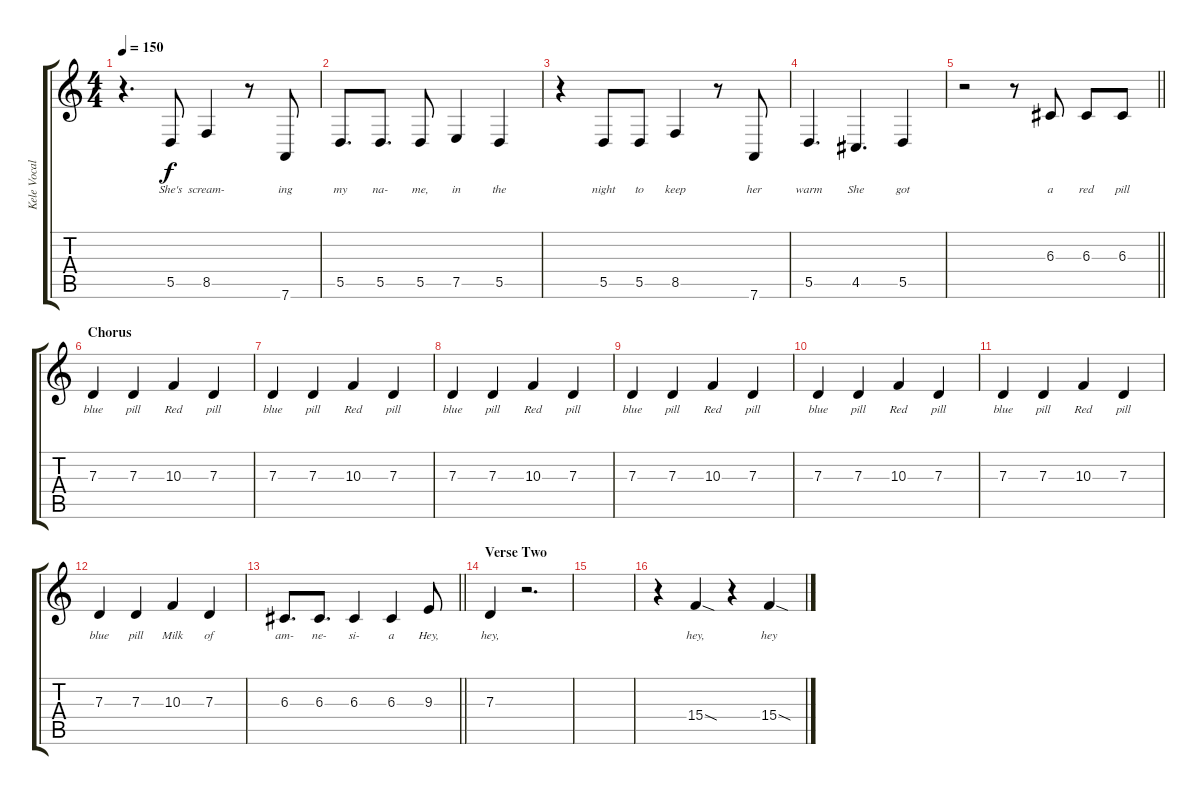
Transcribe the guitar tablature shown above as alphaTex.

\track ("Kele Vocals {+Background Effects I}" "Kele Vocal") {instrument tenorsax}
\staff {score tabs}
\tuning (E4 B3 G3 D3 A2 D2) {hide}
\ts (4 4)
\tempo 150
\clef g2
\ks c
r.4{d dy f} 5.5.8{lyrics (0 "She's") lyrics (1 "") lyrics (2 "") lyrics (3 "") lyrics (4 "")} 8.5.4{lyrics (0 "scream-") lyrics (1 "") lyrics (2 "") lyrics (3 "") lyrics (4 "")} r.8 7.6.8{lyrics (0 "ing") lyrics (1 "") lyrics (2 "") lyrics (3 "") lyrics (4 "")} |
5.5.8{d lyrics (0 "my") lyrics (1 "") lyrics (2 "") lyrics (3 "") lyrics (4 "")} 5.5.8{d lyrics (0 "na-") lyrics (1 "") lyrics (2 "") lyrics (3 "") lyrics (4 "")} 5.5.8{lyrics (0 "me,") lyrics (1 "") lyrics (2 "") lyrics (3 "") lyrics (4 "")} 7.5.4{lyrics (0 "in") lyrics (1 "") lyrics (2 "") lyrics (3 "") lyrics (4 "")} 5.5.4{lyrics (0 "the") lyrics (1 "") lyrics (2 "") lyrics (3 "") lyrics (4 "")} |
r.4 5.5.8{lyrics (0 "night") lyrics (1 "") lyrics (2 "") lyrics (3 "") lyrics (4 "")} 5.5.8{lyrics (0 "to") lyrics (1 "") lyrics (2 "") lyrics (3 "") lyrics (4 "")} 8.5.4{lyrics (0 "keep") lyrics (1 "") lyrics (2 "") lyrics (3 "") lyrics (4 "")} r.8 7.6.8{lyrics (0 "her") lyrics (1 "") lyrics (2 "") lyrics (3 "") lyrics (4 "")} |
5.5.4{d lyrics (0 "warm") lyrics (1 "") lyrics (2 "") lyrics (3 "") lyrics (4 "")} 4.5.4{d lyrics (0 "She") lyrics (1 "") lyrics (2 "") lyrics (3 "") lyrics (4 "")} 5.5.4{lyrics (0 "got") lyrics (1 "") lyrics (2 "") lyrics (3 "") lyrics (4 "")} |
\barLineRight lightlight
r.2 r.8 6.3.8{lyrics (0 "a") lyrics (1 "") lyrics (2 "") lyrics (3 "") lyrics (4 "")} 6.3.8{lyrics (0 "red") lyrics (1 "") lyrics (2 "") lyrics (3 "") lyrics (4 "")} 6.3.8{lyrics (0 "pill") lyrics (1 "") lyrics (2 "") lyrics (3 "") lyrics (4 "")} |
\section ("" "Chorus")
7.3.4{lyrics (0 "blue") lyrics (1 "") lyrics (2 "") lyrics (3 "") lyrics (4 "")} 7.3.4{lyrics (0 "pill") lyrics (1 "") lyrics (2 "") lyrics (3 "") lyrics (4 "")} 10.3.4{lyrics (0 "Red") lyrics (1 "") lyrics (2 "") lyrics (3 "") lyrics (4 "")} 7.3.4{lyrics (0 "pill") lyrics (1 "") lyrics (2 "") lyrics (3 "") lyrics (4 "")} |
7.3.4{lyrics (0 "blue") lyrics (1 "") lyrics (2 "") lyrics (3 "") lyrics (4 "")} 7.3.4{lyrics (0 "pill") lyrics (1 "") lyrics (2 "") lyrics (3 "") lyrics (4 "")} 10.3.4{lyrics (0 "Red") lyrics (1 "") lyrics (2 "") lyrics (3 "") lyrics (4 "")} 7.3.4{lyrics (0 "pill") lyrics (1 "") lyrics (2 "") lyrics (3 "") lyrics (4 "")} |
7.3.4{lyrics (0 "blue") lyrics (1 "") lyrics (2 "") lyrics (3 "") lyrics (4 "")} 7.3.4{lyrics (0 "pill") lyrics (1 "") lyrics (2 "") lyrics (3 "") lyrics (4 "")} 10.3.4{lyrics (0 "Red") lyrics (1 "") lyrics (2 "") lyrics (3 "") lyrics (4 "")} 7.3.4{lyrics (0 "pill") lyrics (1 "") lyrics (2 "") lyrics (3 "") lyrics (4 "")} |
7.3.4{lyrics (0 "blue") lyrics (1 "") lyrics (2 "") lyrics (3 "") lyrics (4 "")} 7.3.4{lyrics (0 "pill") lyrics (1 "") lyrics (2 "") lyrics (3 "") lyrics (4 "")} 10.3.4{lyrics (0 "Red") lyrics (1 "") lyrics (2 "") lyrics (3 "") lyrics (4 "")} 7.3.4{lyrics (0 "pill") lyrics (1 "") lyrics (2 "") lyrics (3 "") lyrics (4 "")} |
7.3.4{lyrics (0 "blue") lyrics (1 "") lyrics (2 "") lyrics (3 "") lyrics (4 "")} 7.3.4{lyrics (0 "pill") lyrics (1 "") lyrics (2 "") lyrics (3 "") lyrics (4 "")} 10.3.4{lyrics (0 "Red") lyrics (1 "") lyrics (2 "") lyrics (3 "") lyrics (4 "")} 7.3.4{lyrics (0 "pill") lyrics (1 "") lyrics (2 "") lyrics (3 "") lyrics (4 "")} |
7.3.4{lyrics (0 "blue") lyrics (1 "") lyrics (2 "") lyrics (3 "") lyrics (4 "")} 7.3.4{lyrics (0 "pill") lyrics (1 "") lyrics (2 "") lyrics (3 "") lyrics (4 "")} 10.3.4{lyrics (0 "Red") lyrics (1 "") lyrics (2 "") lyrics (3 "") lyrics (4 "")} 7.3.4{lyrics (0 "pill") lyrics (1 "") lyrics (2 "") lyrics (3 "") lyrics (4 "")} |
7.3.4{lyrics (0 "blue") lyrics (1 "") lyrics (2 "") lyrics (3 "") lyrics (4 "")} 7.3.4{lyrics (0 "pill") lyrics (1 "") lyrics (2 "") lyrics (3 "") lyrics (4 "")} 10.3.4{lyrics (0 "Milk") lyrics (1 "") lyrics (2 "") lyrics (3 "") lyrics (4 "")} 7.3.4{lyrics (0 "of") lyrics (1 "") lyrics (2 "") lyrics (3 "") lyrics (4 "")} |
\barLineRight lightlight
6.3.8{d lyrics (0 "am-") lyrics (1 "") lyrics (2 "") lyrics (3 "") lyrics (4 "")} 6.3.8{d lyrics (0 "ne-") lyrics (1 "") lyrics (2 "") lyrics (3 "") lyrics (4 "")} 6.3.4{lyrics (0 "si-") lyrics (1 "") lyrics (2 "") lyrics (3 "") lyrics (4 "")} 6.3.4{lyrics (0 "a") lyrics (1 "") lyrics (2 "") lyrics (3 "") lyrics (4 "")} 9.3.8{lyrics (0 "Hey,") lyrics (1 "") lyrics (2 "") lyrics (3 "") lyrics (4 "")} |
\section ("" "Verse Two")
7.3.4{lyrics (0 "hey,") lyrics (1 "") lyrics (2 "") lyrics (3 "") lyrics (4 "")} r.2{d} |
|
r.4 15.4{sod}.4{lyrics (0 "hey,") lyrics (1 "") lyrics (2 "") lyrics (3 "") lyrics (4 "")} r.4 15.4{sod}.4{lyrics (0 "hey") lyrics (1 "") lyrics (2 "") lyrics (3 "") lyrics (4 "")}
